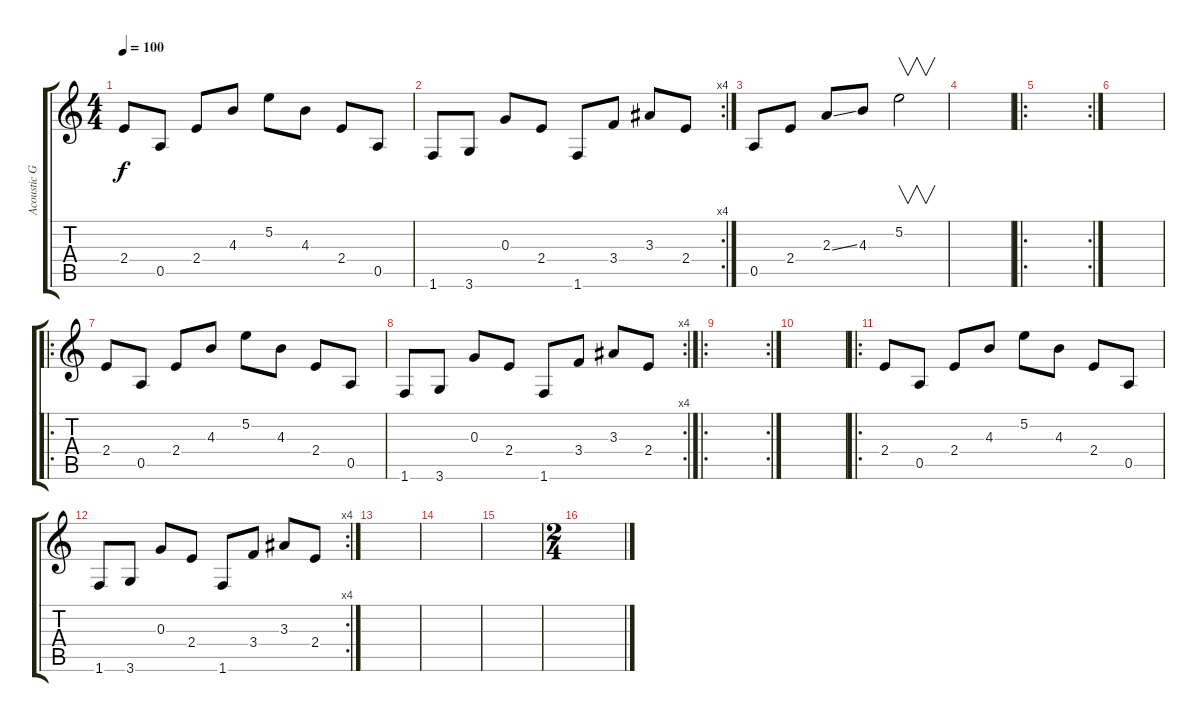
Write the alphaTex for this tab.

\track ("Acoustic Guitar" "Acoustic G") {instrument acousticguitarsteel}
\staff {score tabs}
\tuning (E4 B3 G3 D3 A2 E2) {hide}
\ts (4 4)
\tempo 100
\clef g2
\ks c
2.4.8{dy f instrument acousticguitarsteel} 0.5.8 2.4.8 4.3.8 5.2.8 4.3.8 2.4.8 0.5.8 |
\rc 4
1.6.8 3.6.8 0.3.8 2.4.8 1.6.8 3.4.8 3.3.8 2.4.8 |
0.5.8 2.4.8 2.3{ss}.8 4.3.8 5.2.2{v} |
|
\ro
\rc 2
|
|
\ro
2.4.8 0.5.8 2.4.8 4.3.8 5.2.8 4.3.8 2.4.8 0.5.8 |
\rc 4
1.6.8 3.6.8 0.3.8 2.4.8 1.6.8 3.4.8 3.3.8 2.4.8 |
\ro
\rc 2
|
|
\ro
2.4.8 0.5.8 2.4.8 4.3.8 5.2.8 4.3.8 2.4.8 0.5.8 |
\rc 4
1.6.8 3.6.8 0.3.8 2.4.8 1.6.8 3.4.8 3.3.8 2.4.8 |
|
|
|
\ts (2 4)
